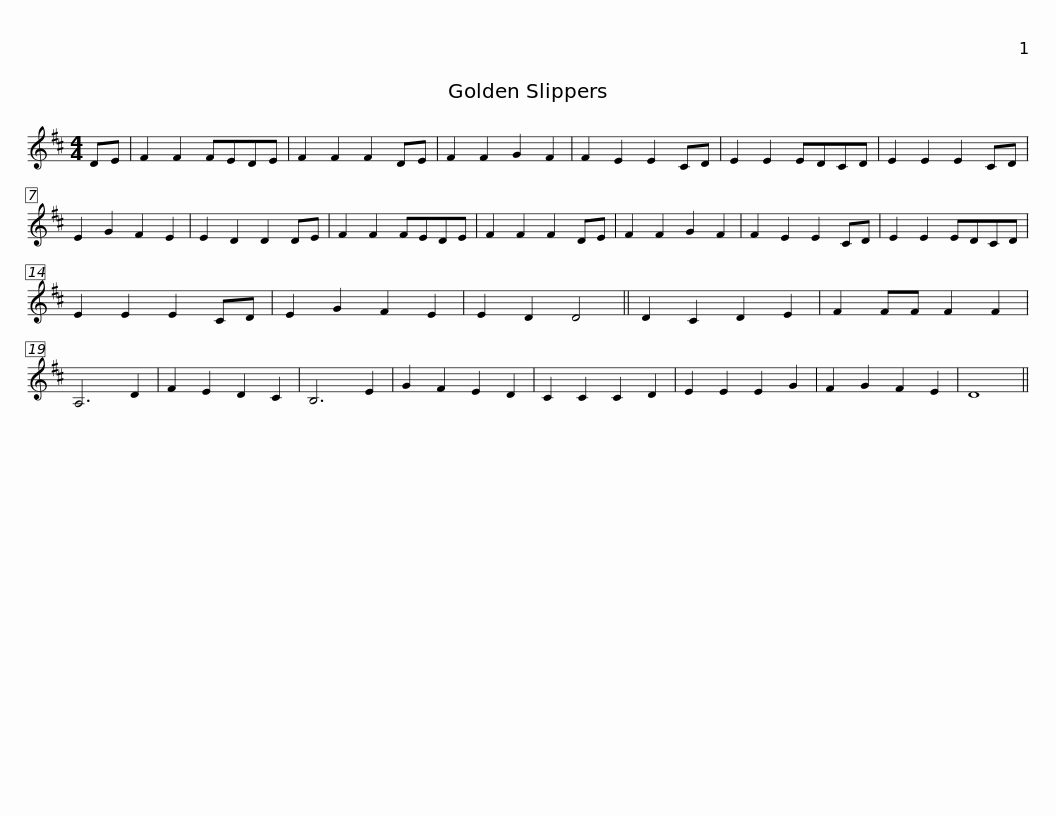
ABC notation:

X:1
L:1/8
M:4/4
I:linebreak $
K:D
V:1 treble
V:1
 DE | F2 F2 FEDE | F2 F2 F2 DE | F2 F2 G2 F2 | F2 E2 E2 CD |$ %5
 E2 E2 EDCD | E2 E2 E2 CD | E2 G2 F2 E2 | E2 D2 D2 DE | F2 F2 FEDE | %10
 F2 F2 F2 DE | F2 F2 G2 F2 | F2 E2 E2 CD |$ E2 E2 EDCD | E2 E2 E2 CD | %15
 E2 G2 F2 E2 | E2 D2 D4 || D2 C2 D2 E2 | F2 FF F2 F2 | A,6 D2 | %20
 F2 E2 D2 C2 | B,6 E2 |$ G2 F2 E2 D2 | C2 C2 C2 D2 | E2 E2 E2 G2 | %25
 F2 G2 F2 E2 | D8 || %27
